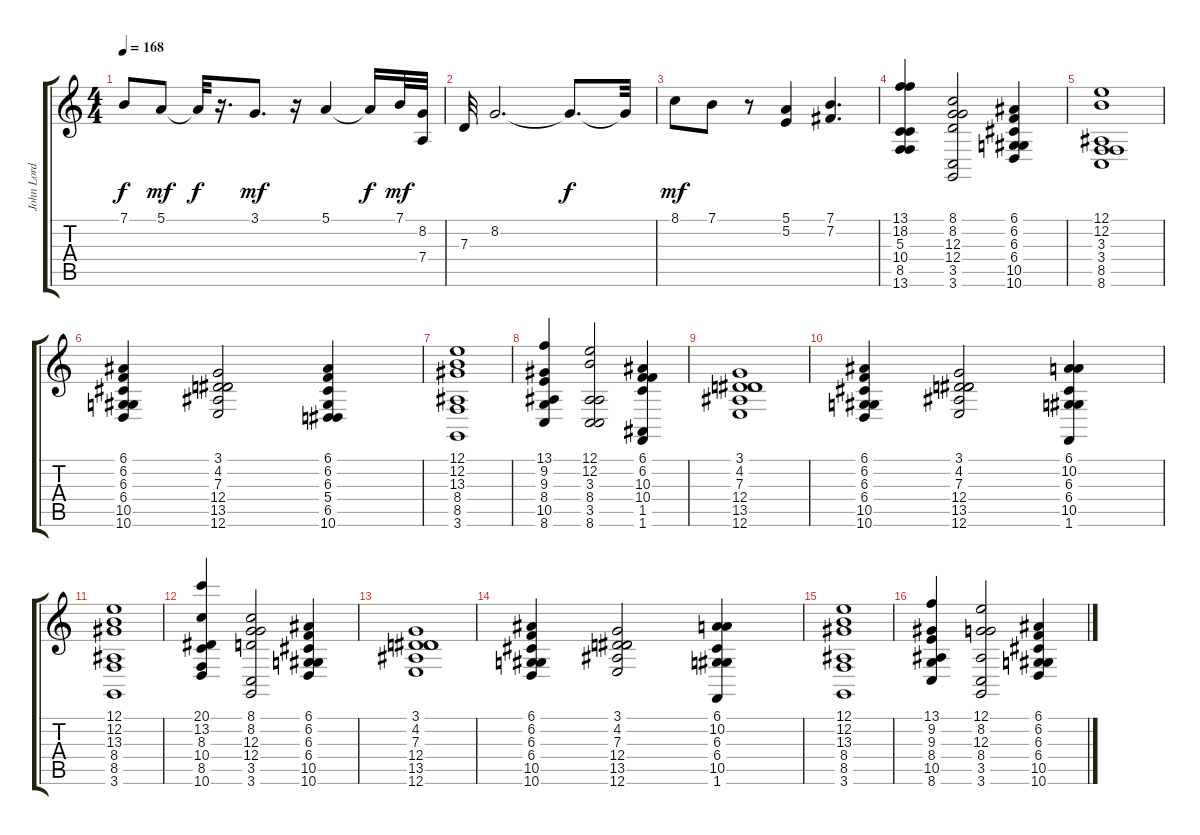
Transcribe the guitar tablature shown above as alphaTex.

\track ("John Lord" "John Lord") {instrument rockorgan}
\staff {score tabs}
\tuning (E4 B3 G3 D3 A2 E2) {hide}
\ts (4 4)
\tempo 168
\clef g2
\ks c
7.1{t}.8{dy f} 5.1.8{dy mf} 5.1{t}.32{dy f} r.16{d} 3.1.8{d dy mf} r.16 5.1.4 5.1{t}.16{dy f} 7.1.32{dy mf} (8.2 7.4).32 |
7.3.32 8.2.2{d} 8.2{t}.8{d dy f} 8.2{t}.32 |
8.1.8{dy mf} 7.1.8 r.8 (5.1 5.2).4 (7.1 7.2).4{d} |
(13.1 18.2 5.3 10.4 8.5 13.6).4 (8.1 8.2 12.3 12.4 3.5 3.6).2 (6.1 6.2 6.3 6.4 10.5 10.6).4 |
(12.1 12.2 3.3 3.4 8.5 8.6).1 |
(6.1 6.2 6.3 6.4 10.5 10.6).4 (3.1 4.2 7.3 12.4 13.5 12.6).2 (6.1 6.2 6.3 5.4 6.5 10.6).4 |
(12.1 12.2 13.3 8.4 8.5 3.6).1 |
(13.1 9.2 9.3 8.4 10.5 8.6).4 (12.1 12.2 3.3 8.4 3.5 8.6).2 (6.1 6.2 10.3 10.4 1.5 1.6).4 |
(3.1 4.2 7.3 12.4 13.5 12.6).1 |
(6.1 6.2 6.3 6.4 10.5 10.6).4 (3.1 4.2 7.3 12.4 13.5 12.6).2 (6.1 10.2 6.3 6.4 10.5 1.6).4 |
(12.1 12.2 13.3 8.4 8.5 3.6).1 |
(20.1 13.2 8.3 10.4 8.5 10.6).4 (8.1 8.2 12.3 12.4 3.5 3.6).2 (6.1 6.2 6.3 6.4 10.5 10.6).4 |
(3.1 4.2 7.3 12.4 13.5 12.6).1 |
(6.1 6.2 6.3 6.4 10.5 10.6).4 (3.1 4.2 7.3 12.4 13.5 12.6).2 (6.1 10.2 6.3 6.4 10.5 1.6).4 |
(12.1 12.2 13.3 8.4 8.5 3.6).1 |
(13.1 9.2 9.3 8.4 10.5 8.6).4 (12.1 8.2 12.3 8.4 3.5 3.6).2 (6.1 6.2 6.3 6.4 10.5 10.6).4
